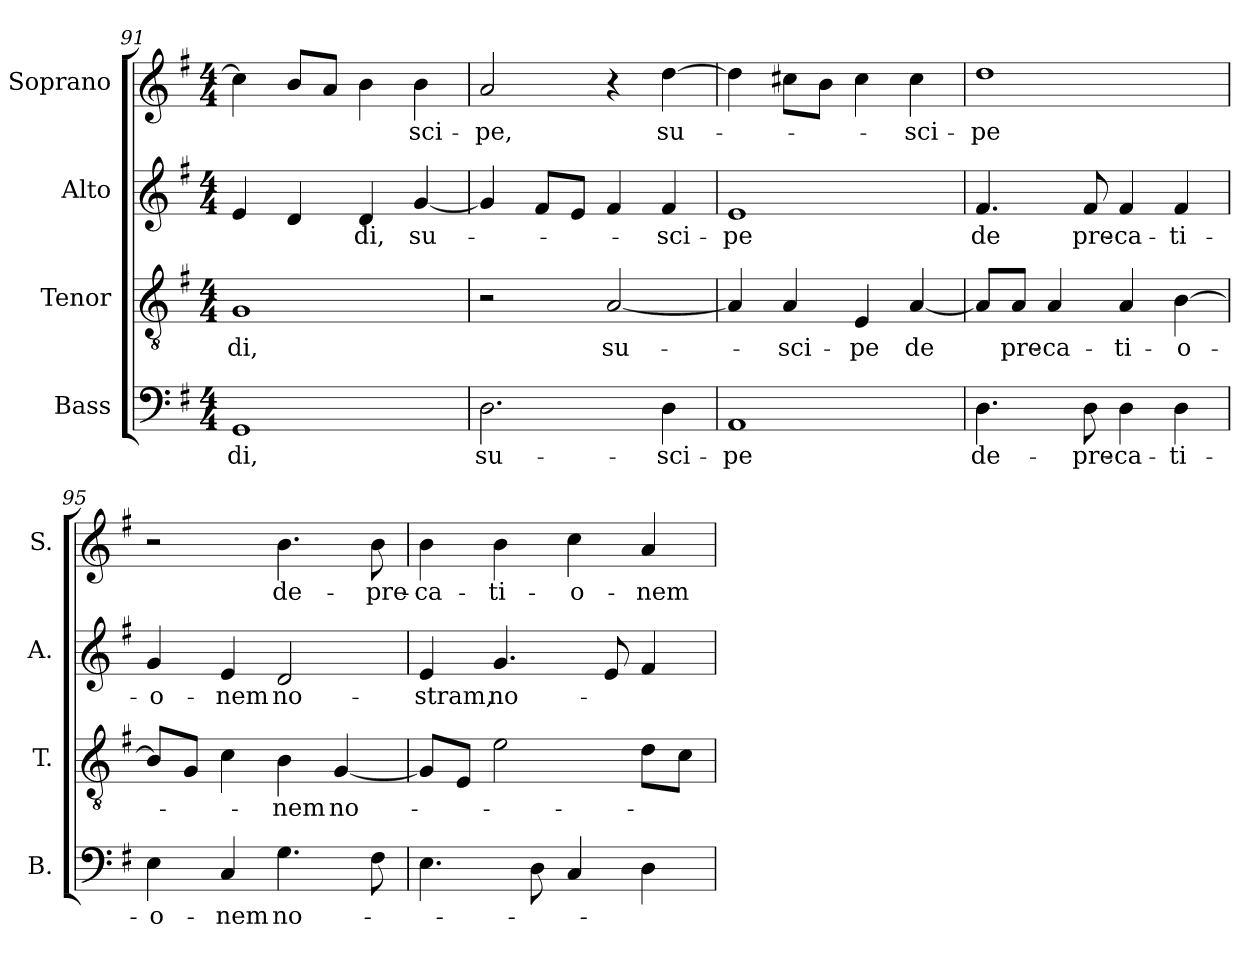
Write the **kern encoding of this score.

**kern	**text	**kern	**text	**kern	**text	**kern	**text
*part4	*part4	*part3	*part3	*part2	*part2	*part1	*part1
*staff4	*staff4	*staff3	*staff3	*staff2	*staff2	*staff1	*staff1
*I"Bass	*	*I"Tenor	*	*I"Alto	*	*I"Soprano	*
*I'B.	*	*I'T.	*	*I'A.	*	*I'S.	*
*clefF4	*	*clefGv2	*	*clefG2	*	*clefG2	*
*	*	*ITrd7c12	*	*	*	*	*
*k[f#]	*	*k[f#]	*	*k[f#]	*	*k[f#]	*
*G:	*	*G:	*	*G:	*	*G:	*
*M4/4	*	*M4/4	*	*M4/4	*	*M4/4	*
=91	=91	=91	=91	=91	=91	=91	=91
!	!LO:LY:b:color=#000000	!	!	!	!	!	!
!	!	!	!LO:LY:b:color=#000000	!	!	!	!
1GGi	-di,	1GGi	-di,	4ei/	.	4cci\]	.
.	.	.	.	4di/	.	8bi/L	.
.	.	.	.	.	.	8ai/J	.
!	!	!	!	!	!LO:LY:b:color=#000000	!	!
.	.	.	.	4di/	-di,	4bi\	.
!	!	!	!	!	!LO:LY:b:color=#000000	!	!
!	!	!	!	!	!	!	!LO:LY:b:color=#000000
.	.	.	.	[4gi/	su-	4bi\	-sci-
=92	=92	=92	=92	=92	=92	=92	=92
!	!LO:LY:b:color=#000000	!	!	!	!	!	!
!	!	!	!	!	!	!	!LO:LY:b:color=#000000
2.Di\	su-	2r	.	4gi/]	.	2ai/	-pe,
.	.	.	.	8f#i/L	.	.	.
.	.	.	.	8ei/J	.	.	.
!	!	!	!LO:LY:b:color=#000000	!	!	!	!
.	.	[2AAi/	su-	4f#i/	.	4r	.
!	!LO:LY:b:color=#000000	!	!	!	!	!	!
!	!	!	!	!	!LO:LY:b:color=#000000	!	!
!	!	!	!	!	!	!	!LO:LY:b:color=#000000
4Di\	-sci-	.	.	4f#i/	-sci-	[4ddi\	su-
!!LO:PB:g=z
=93	=93	=93	=93	=93	=93	=93	=93
!	!LO:LY:b:color=#000000	!	!	!	!	!	!
!	!	!	!	!	!LO:LY:b:color=#000000	!	!
1AAi	-pe	4AAi/]	.	1ei	-pe	4ddi\]	.
!	!	!	!LO:LY:b:color=#000000	!	!	!	!
.	.	4AAi/	-sci-	.	.	8cc#Xi\L	.
.	.	.	.	.	.	8bi\J	.
!	!	!	!LO:LY:b:color=#000000	!	!	!	!
.	.	4EEi/	-pe	.	.	4cc#i\	.
!	!	!	!LO:LY:b:color=#000000	!	!	!	!
!	!	!	!	!	!	!	!LO:LY:b:color=#000000
.	.	[4AAi/	de	.	.	4cc#i\	-sci-
=94	=94	=94	=94	=94	=94	=94	=94
!	!LO:LY:b:color=#000000	!	!	!	!	!	!
!	!	!	!	!	!LO:LY:b:color=#000000	!	!
!	!	!	!	!	!	!	!LO:LY:b:color=#000000
4.Di\	de-	8AAi/L]	.	4.f#i/	de	1ddi	-pe
!	!	!	!LO:LY:b:color=#000000	!	!	!	!
.	.	8AAi/J	pre-	.	.	.	.
!	!	!	!LO:LY:b:color=#000000	!	!	!	!
.	.	4AAi/	-ca-	.	.	.	.
!	!LO:LY:b:color=#000000	!	!	!	!	!	!
!	!	!	!	!	!LO:LY:b:color=#000000	!	!
8Di\	-pre-	.	.	8f#i/	pre-	.	.
!	!LO:LY:b:color=#000000	!	!	!	!	!	!
!	!	!	!LO:LY:b:color=#000000	!	!	!	!
!	!	!	!	!	!LO:LY:b:color=#000000	!	!
4Di\	-ca-	4AAi/	-ti-	4f#i/	-ca-	.	.
!	!LO:LY:b:color=#000000	!	!	!	!	!	!
!	!	!	!LO:LY:b:color=#000000	!	!	!	!
!	!	!	!	!	!LO:LY:b:color=#000000	!	!
4Di\	-ti-	[4BBi\	-o-	4f#i/	-ti-	.	.
=95	=95	=95	=95	=95	=95	=95	=95
!	!LO:LY:b:color=#000000	!	!	!	!	!	!
!	!	!	!	!	!LO:LY:b:color=#000000	!	!
4Ei\	-o-	8BBi/L]	.	4gi/	-o-	2r	.
.	.	8GGi/J	.	.	.	.	.
!	!LO:LY:b:color=#000000	!	!	!	!	!	!
!	!	!	!	!	!LO:LY:b:color=#000000	!	!
4Ci/	-nem	4Ci\	.	4ei/	-nem	.	.
!	!LO:LY:b:color=#000000	!	!	!	!	!	!
!	!	!	!LO:LY:b:color=#000000	!	!	!	!
!	!	!	!	!	!LO:LY:b:color=#000000	!	!
!	!	!	!	!	!	!	!LO:LY:b:color=#000000
4.Gi\	no-	4BBi\	-nem	2di/	no-	4.bi\	de-
!	!	!	!LO:LY:b:color=#000000	!	!	!	!
.	.	[4GGi/	no-	.	.	.	.
!	!	!	!	!	!	!	!LO:LY:b:color=#000000
8F#i\	.	.	.	.	.	8bi\	-pre-
=96	=96	=96	=96	=96	=96	=96	=96
!	!	!	!	!	!LO:LY:b:color=#000000	!	!
!	!	!	!	!	!	!	!LO:LY:b:color=#000000
4.Ei\	.	8GGi/L]	.	4ei/	-stram,	4bi\	-ca-
.	.	8EEi/J	.	.	.	.	.
!	!	!	!	!	!LO:LY:b:color=#000000	!	!
!	!	!	!	!	!	!	!LO:LY:b:color=#000000
.	.	2Ei\	.	4.gi/	no-	4bi\	-ti-
8Di\	.	.	.	.	.	.	.
!	!	!	!	!	!	!	!LO:LY:b:color=#000000
4Ci/	.	.	.	.	.	4cci\	-o-
.	.	.	.	8ei/	.	.	.
!	!	!	!	!	!	!	!LO:LY:b:color=#000000
4Di\	.	8Di\L	.	4f#i/	.	4ai/	-nem
.	.	8Ci\J	.	.	.	.	.
=	=	=	=	=	=	=	=
*-	*-	*-	*-	*-	*-	*-	*-
